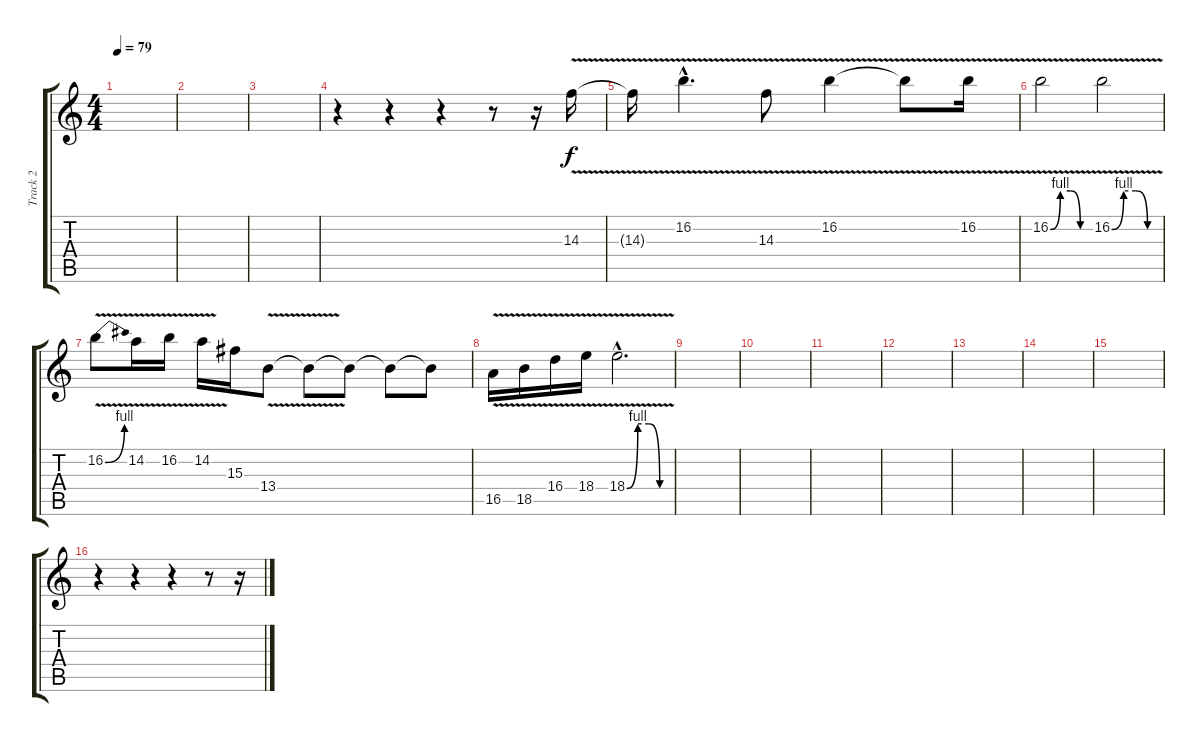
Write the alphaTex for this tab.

\track ("Track 2" "Track 2") {instrument overdrivenguitar}
\staff {score tabs}
\tuning (C4 G3 Eb3 Bb2 F2 C2) {hide}
\ts (4 4)
\tempo 79
\clef g2
\ks c
|
|
|
r.4 r.4 r.4 r.8 r.16 14.3{v}.16 |
14.3{t}.16 16.2{v hac}.4{d} 14.3{v}.8 16.2{v}.4 16.2{t}.8 16.2{v}.16 |
16.2{be (custom 0 0 15 4 30 4 45 0 60 0) v}.2 16.2{be (custom 0 0 15 4 30 4 45 0 60 0) v}.2 |
16.2{be (bend 0 0 60 4) v}.8 14.2{v}.16 16.2{v}.16 14.2{v}.16 15.3.16 13.4{v}.8 13.4{t}.8 13.4{t}.8 13.4{t}.8 13.4{t}.8 |
16.5{v}.16 18.5{v}.16 16.4{v}.16 18.4{v}.16 18.4{be (custom 0 0 15 4 30 4 45 0 60 0) v hac}.2{d} |
|
|
|
|
|
|
|
r.4 r.4 r.4 r.8 r.16
